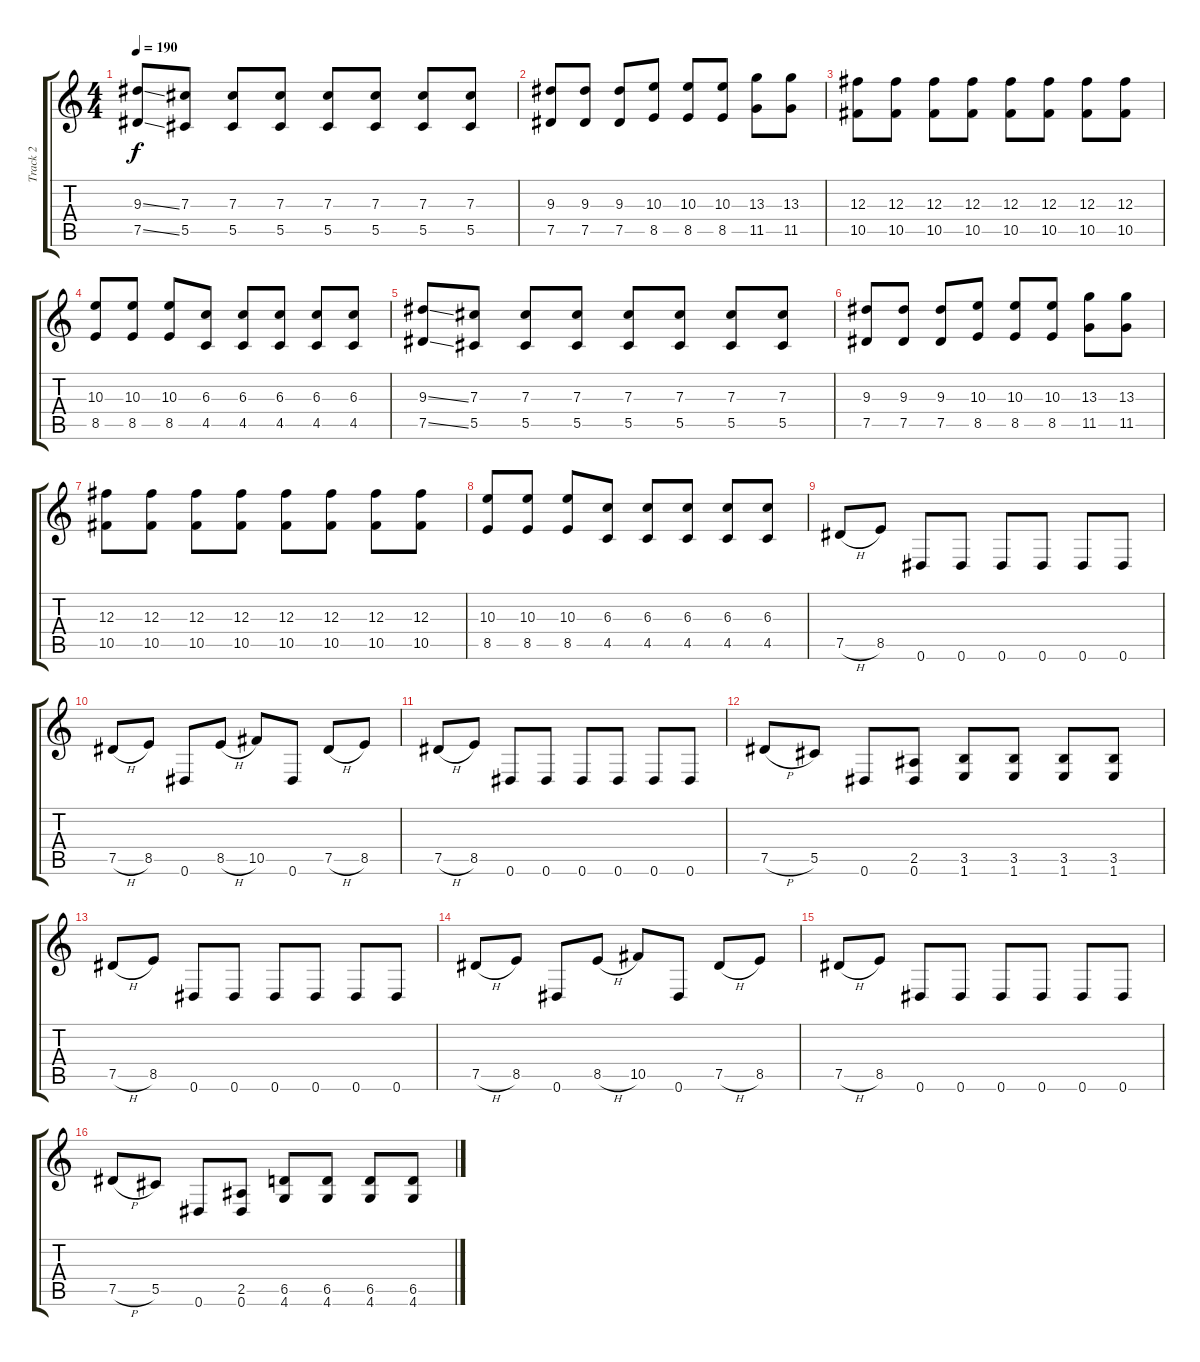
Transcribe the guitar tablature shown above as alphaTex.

\track ("Track 2" "Track 2") {instrument distortionguitar}
\staff {score tabs}
\tuning (Eb4 Bb3 Gb3 Db3 Ab2 Eb2) {hide}
\ts (4 4)
\tempo 190
\clef g2
\ks c
(9.3{ss} 7.5{ss}).8{dy f} (7.3 5.5).8 (7.3 5.5).8 (7.3 5.5).8 (7.3 5.5).8 (7.3 5.5).8 (7.3 5.5).8 (7.3 5.5).8 |
(9.3 7.5).8 (9.3 7.5).8 (9.3 7.5).8 (10.3 8.5).8 (10.3 8.5).8 (10.3 8.5).8 (13.3 11.5).8 (13.3 11.5).8 |
(12.3 10.5).8 (12.3 10.5).8 (12.3 10.5).8 (12.3 10.5).8 (12.3 10.5).8 (12.3 10.5).8 (12.3 10.5).8 (12.3 10.5).8 |
(10.3 8.5).8 (10.3 8.5).8 (10.3 8.5).8 (6.3 4.5).8 (6.3 4.5).8 (6.3 4.5).8 (6.3 4.5).8 (6.3 4.5).8 |
(9.3{ss} 7.5{ss}).8 (7.3 5.5).8 (7.3 5.5).8 (7.3 5.5).8 (7.3 5.5).8 (7.3 5.5).8 (7.3 5.5).8 (7.3 5.5).8 |
(9.3 7.5).8 (9.3 7.5).8 (9.3 7.5).8 (10.3 8.5).8 (10.3 8.5).8 (10.3 8.5).8 (13.3 11.5).8 (13.3 11.5).8 |
(12.3 10.5).8 (12.3 10.5).8 (12.3 10.5).8 (12.3 10.5).8 (12.3 10.5).8 (12.3 10.5).8 (12.3 10.5).8 (12.3 10.5).8 |
(10.3 8.5).8 (10.3 8.5).8 (10.3 8.5).8 (6.3 4.5).8 (6.3 4.5).8 (6.3 4.5).8 (6.3 4.5).8 (6.3 4.5).8 |
7.5{h}.8 8.5.8 0.6.8 0.6.8 0.6.8 0.6.8 0.6.8 0.6.8 |
7.5{h}.8 8.5.8 0.6.8 8.5{h}.8 10.5.8 0.6.8 7.5{h}.8 8.5.8 |
7.5{h}.8 8.5.8 0.6.8 0.6.8 0.6.8 0.6.8 0.6.8 0.6.8 |
7.5{h}.8 5.5.8 0.6.8 (2.5 0.6).8 (3.5 1.6).8 (3.5 1.6).8 (3.5 1.6).8 (3.5 1.6).8 |
7.5{h}.8 8.5.8 0.6.8 0.6.8 0.6.8 0.6.8 0.6.8 0.6.8 |
7.5{h}.8 8.5.8 0.6.8 8.5{h}.8 10.5.8 0.6.8 7.5{h}.8 8.5.8 |
7.5{h}.8 8.5.8 0.6.8 0.6.8 0.6.8 0.6.8 0.6.8 0.6.8 |
7.5{h}.8 5.5.8 0.6.8 (2.5 0.6).8 (6.5 4.6).8 (6.5 4.6).8 (6.5 4.6).8 (6.5 4.6).8
